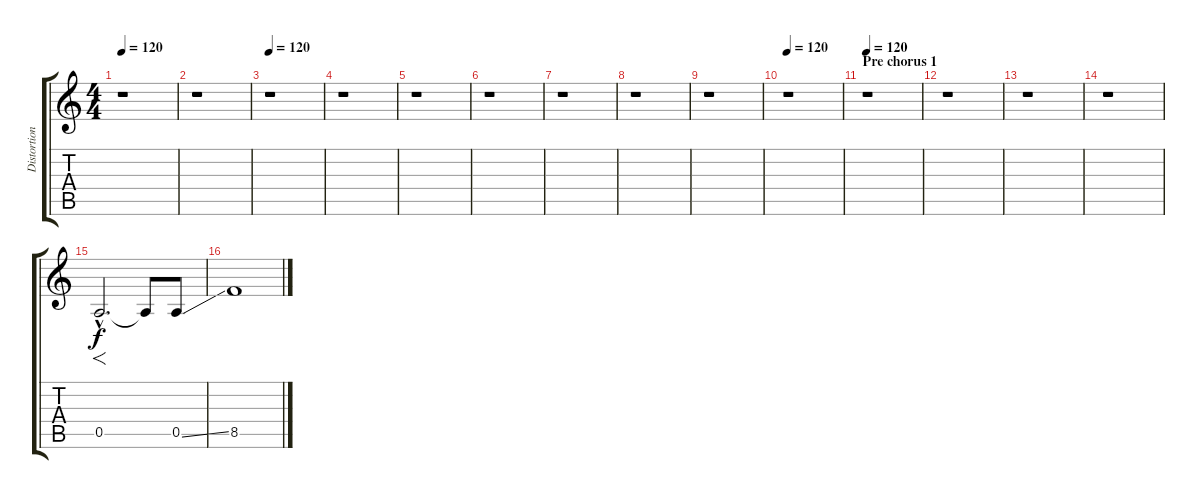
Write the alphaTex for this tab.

\track ("Distortion" "Distortion") {instrument distortionguitar}
\staff {score tabs}
\tuning (E4 B3 G3 D3 A2 E2) {hide}
\ts (4 4)
\tempo 120
\clef g2
\ks c
r.1{dy f} |
r.1 |
\tempo 120
r.1 |
r.1 |
r.1 |
r.1 |
r.1 |
r.1 |
r.1 |
\tempo 120
r.1 |
\section ("" "Pre chorus 1")
\tempo 120
r.1 |
r.1 |
r.1 |
r.1 |
0.5{hac}.2{f d} 0.5{t}.8 0.5{ss}.8 |
8.5{ss}.1
